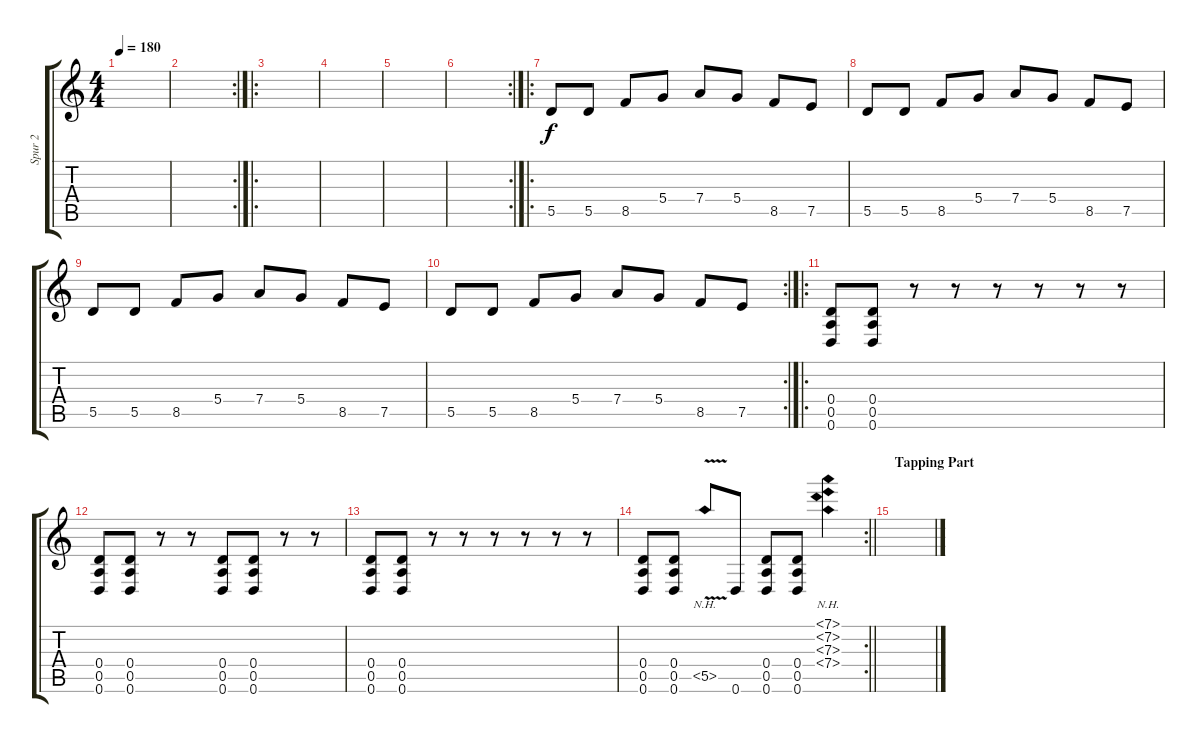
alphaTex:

\track ("Spur 2" "Spur 2") {instrument distortionguitar}
\staff {score tabs}
\tuning (D4 A3 G3 D3 A2 D2) {hide}
\ts (4 4)
\tempo 180
\clef g2
\ks c
|
\rc 2
|
\ro
|
|
|
\rc 2
|
\ro
5.5.8{instrument electricguitarmuted} 5.5.8 8.5.8 5.4.8 7.4.8 5.4.8 8.5.8 7.5.8 |
5.5.8 5.5.8 8.5.8 5.4.8 7.4.8 5.4.8 8.5.8 7.5.8 |
5.5.8 5.5.8 8.5.8 5.4.8 7.4.8 5.4.8 8.5.8 7.5.8 |
\rc 2
5.5.8 5.5.8 8.5.8 5.4.8 7.4.8 5.4.8 8.5.8 7.5.8 |
\ro
(0.4 0.5 0.6).8{instrument electricguitarmuted} (0.4 0.5 0.6).8 r.8 r.8 r.8 r.8 r.8 r.8 |
(0.4 0.5 0.6).8 (0.4 0.5 0.6).8 r.8 r.8 (0.4 0.5 0.6).8 (0.4 0.5 0.6).8 r.8 r.8 |
(0.4 0.5 0.6).8 (0.4 0.5 0.6).8 r.8 r.8 r.8 r.8 r.8 r.8 |
\rc 2
\barLineRight lightlight
(0.4 0.5 0.6).8 (0.4 0.5 0.6).8 5.5{nh v}.8 0.6.8 (0.4 0.5 0.6).8 (0.4 0.5 0.6).8 (7.1{nh} 7.2{nh} 7.3{nh} 7.4{nh}).4 |
\section ("" "Tapping Part")
